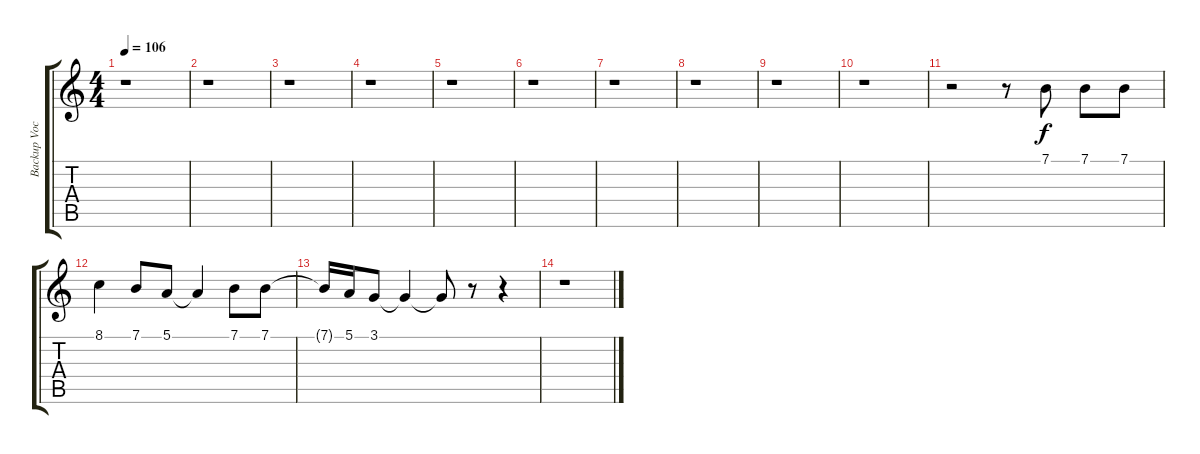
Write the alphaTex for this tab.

\track ("Backup Vocals II" "Backup Voc") {instrument lead1square}
\staff {score tabs}
\tuning (E4 B3 G3 D3 A2 E2) {hide}
\ts (4 4)
\tempo 106
\clef g2
\ks c
r.1{dy f} |
r.1 |
r.1 |
r.1 |
r.1 |
r.1 |
r.1 |
r.1 |
r.1 |
r.1 |
r.2 r.8 7.1.8 7.1.8 7.1.8 |
8.1.4 7.1.8 5.1.8 5.1{t}.4 7.1.8 7.1.8 |
7.1{t}.16 5.1.16 3.1.8 3.1{t}.4 3.1{t}.8 r.8 r.4 |
r.1
